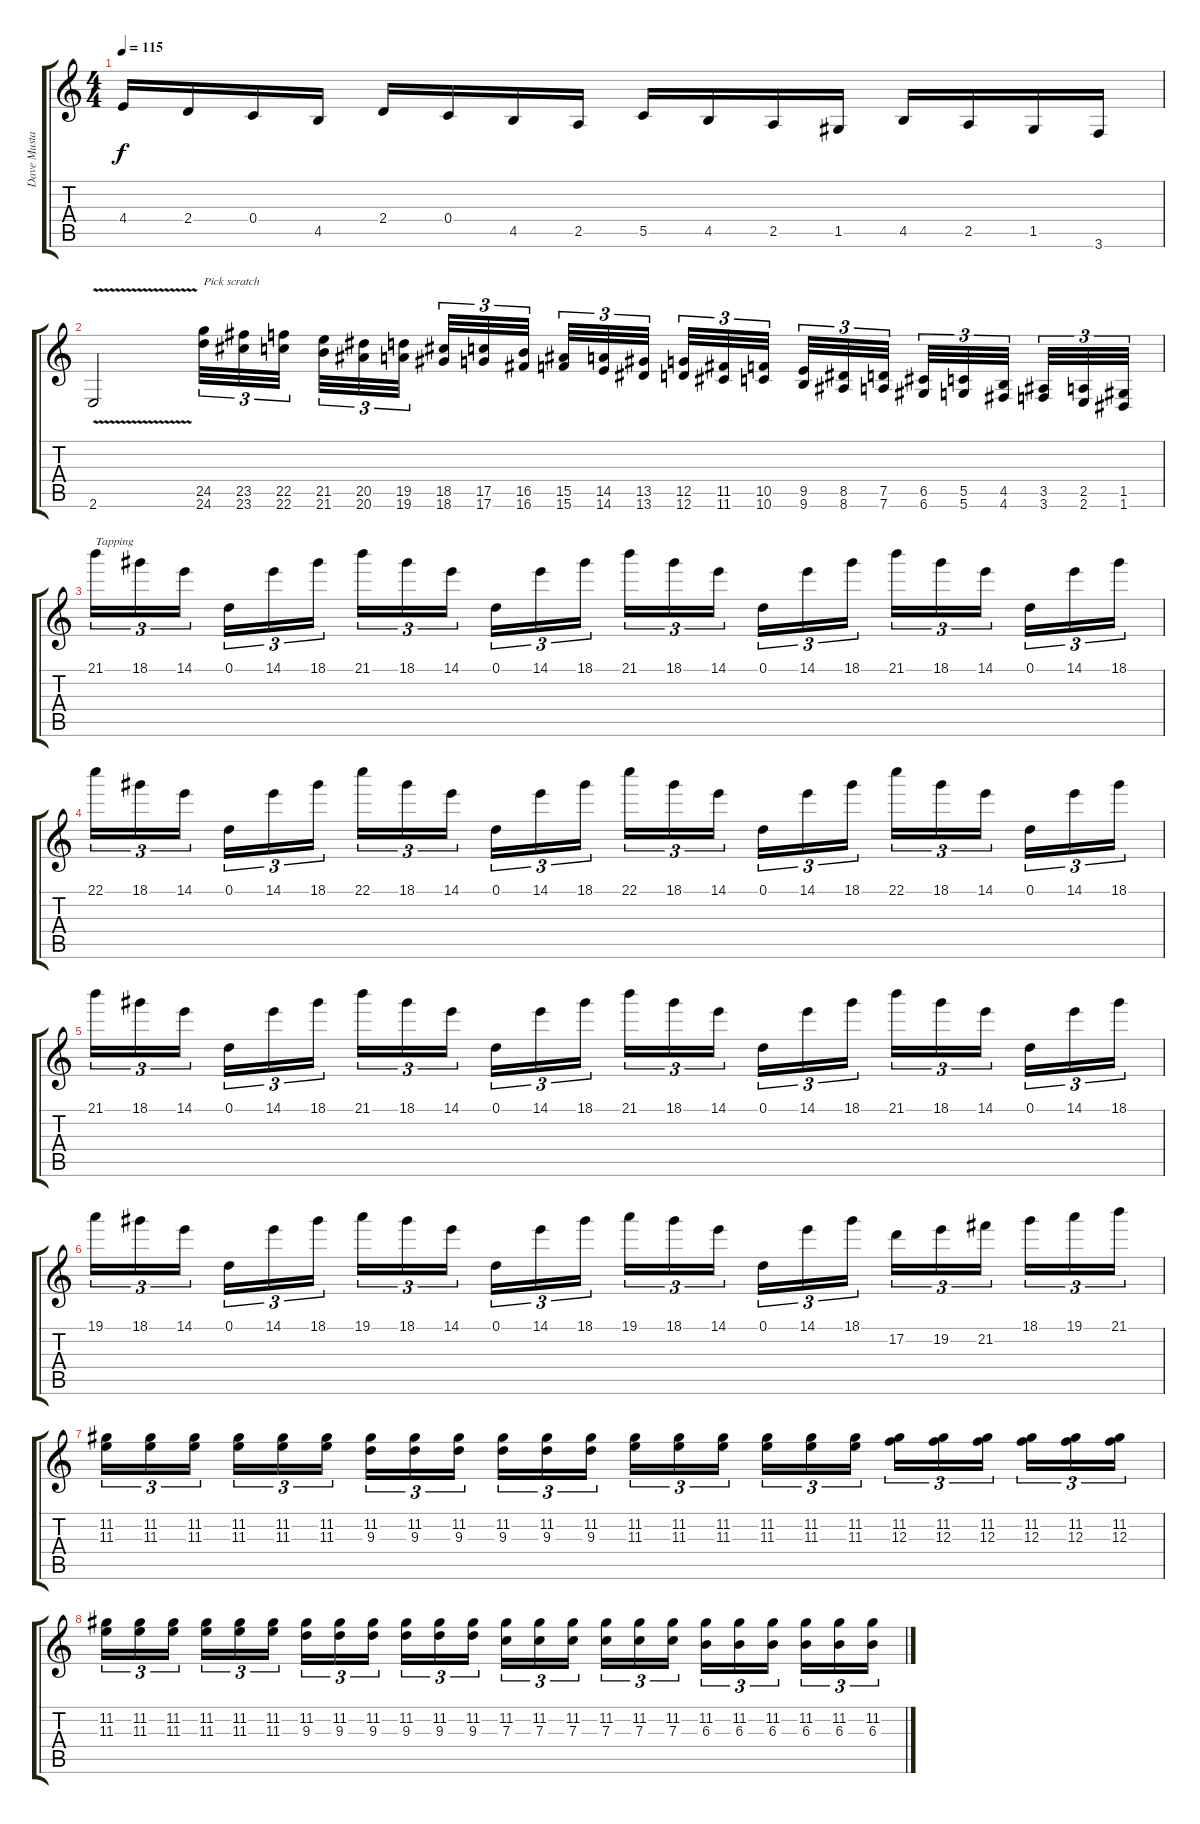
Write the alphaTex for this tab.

\track ("Dave Mustaine" "Dave Musta") {instrument distortionguitar}
\staff {score tabs}
\tuning (D4 A3 F3 C3 G2 D2) {hide}
\ts (4 4)
\tempo 115
\clef g2
\ks c
4.4.16{dy f} 2.4.16 0.4.16 4.5.16 2.4.16 0.4.16 4.5.16 2.5.16 5.5.16 4.5.16 2.5.16 1.5.16 4.5.16 2.5.16 1.5.16 3.6.16 |
2.6{v}.2 (24.5 24.6).32{tu (3 2) txt "Pick scratch" instrument guitarfretnoise} (23.5 23.6).32{tu (3 2)} (22.5 22.6).32{tu (3 2) beam splitsecondary} (21.5 21.6).32{tu (3 2)} (20.5 20.6).32{tu (3 2)} (19.5 19.6).32{tu (3 2) beam splitsecondary} (18.5 18.6).32{tu (3 2)} (17.5 17.6).32{tu (3 2)} (16.5 16.6).32{tu (3 2) beam splitsecondary} (15.5 15.6).32{tu (3 2)} (14.5 14.6).32{tu (3 2)} (13.5 13.6).32{tu (3 2)} (12.5 12.6).32{tu (3 2)} (11.5 11.6).32{tu (3 2)} (10.5 10.6).32{tu (3 2) beam splitsecondary} (9.5 9.6).32{tu (3 2)} (8.5 8.6).32{tu (3 2)} (7.5 7.6).32{tu (3 2) beam splitsecondary} (6.5 6.6).32{tu (3 2)} (5.5 5.6).32{tu (3 2)} (4.5 4.6).32{tu (3 2) beam splitsecondary} (3.5 3.6).32{tu (3 2)} (2.5 2.6).32{tu (3 2)} (1.5 1.6).32{tu (3 2)} |
21.1.16{tu (3 2) txt "Tapping " instrument distortionguitar} 18.1.16{tu (3 2)} 14.1.16{tu (3 2) beam splitsecondary} 0.1.16{tu (3 2)} 14.1.16{tu (3 2)} 18.1.16{tu (3 2)} 21.1.16{tu (3 2)} 18.1.16{tu (3 2)} 14.1.16{tu (3 2) beam splitsecondary} 0.1.16{tu (3 2)} 14.1.16{tu (3 2)} 18.1.16{tu (3 2)} 21.1.16{tu (3 2)} 18.1.16{tu (3 2)} 14.1.16{tu (3 2) beam splitsecondary} 0.1.16{tu (3 2)} 14.1.16{tu (3 2)} 18.1.16{tu (3 2)} 21.1.16{tu (3 2)} 18.1.16{tu (3 2)} 14.1.16{tu (3 2) beam splitsecondary} 0.1.16{tu (3 2)} 14.1.16{tu (3 2)} 18.1.16{tu (3 2)} |
22.1.16{tu (3 2) instrument distortionguitar} 18.1.16{tu (3 2)} 14.1.16{tu (3 2) beam splitsecondary} 0.1.16{tu (3 2)} 14.1.16{tu (3 2)} 18.1.16{tu (3 2)} 22.1.16{tu (3 2)} 18.1.16{tu (3 2)} 14.1.16{tu (3 2) beam splitsecondary} 0.1.16{tu (3 2)} 14.1.16{tu (3 2)} 18.1.16{tu (3 2)} 22.1.16{tu (3 2)} 18.1.16{tu (3 2)} 14.1.16{tu (3 2) beam splitsecondary} 0.1.16{tu (3 2)} 14.1.16{tu (3 2)} 18.1.16{tu (3 2)} 22.1.16{tu (3 2)} 18.1.16{tu (3 2)} 14.1.16{tu (3 2) beam splitsecondary} 0.1.16{tu (3 2)} 14.1.16{tu (3 2)} 18.1.16{tu (3 2)} |
21.1.16{tu (3 2) instrument distortionguitar} 18.1.16{tu (3 2)} 14.1.16{tu (3 2) beam splitsecondary} 0.1.16{tu (3 2)} 14.1.16{tu (3 2)} 18.1.16{tu (3 2)} 21.1.16{tu (3 2)} 18.1.16{tu (3 2)} 14.1.16{tu (3 2) beam splitsecondary} 0.1.16{tu (3 2)} 14.1.16{tu (3 2)} 18.1.16{tu (3 2)} 21.1.16{tu (3 2)} 18.1.16{tu (3 2)} 14.1.16{tu (3 2) beam splitsecondary} 0.1.16{tu (3 2)} 14.1.16{tu (3 2)} 18.1.16{tu (3 2)} 21.1.16{tu (3 2)} 18.1.16{tu (3 2)} 14.1.16{tu (3 2) beam splitsecondary} 0.1.16{tu (3 2)} 14.1.16{tu (3 2)} 18.1.16{tu (3 2)} |
19.1.16{tu (3 2) instrument distortionguitar} 18.1.16{tu (3 2)} 14.1.16{tu (3 2) beam splitsecondary} 0.1.16{tu (3 2)} 14.1.16{tu (3 2)} 18.1.16{tu (3 2)} 19.1.16{tu (3 2)} 18.1.16{tu (3 2)} 14.1.16{tu (3 2) beam splitsecondary} 0.1.16{tu (3 2)} 14.1.16{tu (3 2)} 18.1.16{tu (3 2)} 19.1.16{tu (3 2)} 18.1.16{tu (3 2)} 14.1.16{tu (3 2) beam splitsecondary} 0.1.16{tu (3 2)} 14.1.16{tu (3 2)} 18.1.16{tu (3 2)} 17.2.16{tu (3 2)} 19.2.16{tu (3 2)} 21.2.16{tu (3 2) beam splitsecondary} 18.1.16{tu (3 2)} 19.1.16{tu (3 2)} 21.1.16{tu (3 2)} |
(11.2 11.3).16{tu (3 2)} (11.2 11.3).16{tu (3 2)} (11.2 11.3).16{tu (3 2) beam splitsecondary} (11.2 11.3).16{tu (3 2)} (11.2 11.3).16{tu (3 2)} (11.2 11.3).16{tu (3 2)} (11.2 9.3).16{tu (3 2)} (11.2 9.3).16{tu (3 2)} (11.2 9.3).16{tu (3 2) beam splitsecondary} (11.2 9.3).16{tu (3 2)} (11.2 9.3).16{tu (3 2)} (11.2 9.3).16{tu (3 2)} (11.2 11.3).16{tu (3 2)} (11.2 11.3).16{tu (3 2)} (11.2 11.3).16{tu (3 2) beam splitsecondary} (11.2 11.3).16{tu (3 2)} (11.2 11.3).16{tu (3 2)} (11.2 11.3).16{tu (3 2)} (11.2 12.3).16{tu (3 2)} (11.2 12.3).16{tu (3 2)} (11.2 12.3).16{tu (3 2) beam splitsecondary} (11.2 12.3).16{tu (3 2)} (11.2 12.3).16{tu (3 2)} (11.2 12.3).16{tu (3 2)} |
(11.2 11.3).16{tu (3 2)} (11.2 11.3).16{tu (3 2)} (11.2 11.3).16{tu (3 2) beam splitsecondary} (11.2 11.3).16{tu (3 2)} (11.2 11.3).16{tu (3 2)} (11.2 11.3).16{tu (3 2)} (11.2 9.3).16{tu (3 2)} (11.2 9.3).16{tu (3 2)} (11.2 9.3).16{tu (3 2) beam splitsecondary} (11.2 9.3).16{tu (3 2)} (11.2 9.3).16{tu (3 2)} (11.2 9.3).16{tu (3 2)} (11.2 7.3).16{tu (3 2)} (11.2 7.3).16{tu (3 2)} (11.2 7.3).16{tu (3 2) beam splitsecondary} (11.2 7.3).16{tu (3 2)} (11.2 7.3).16{tu (3 2)} (11.2 7.3).16{tu (3 2)} (11.2 6.3).16{tu (3 2)} (11.2 6.3).16{tu (3 2)} (11.2 6.3).16{tu (3 2) beam splitsecondary} (11.2 6.3).16{tu (3 2)} (11.2 6.3).16{tu (3 2)} (11.2 6.3).16{tu (3 2)}
